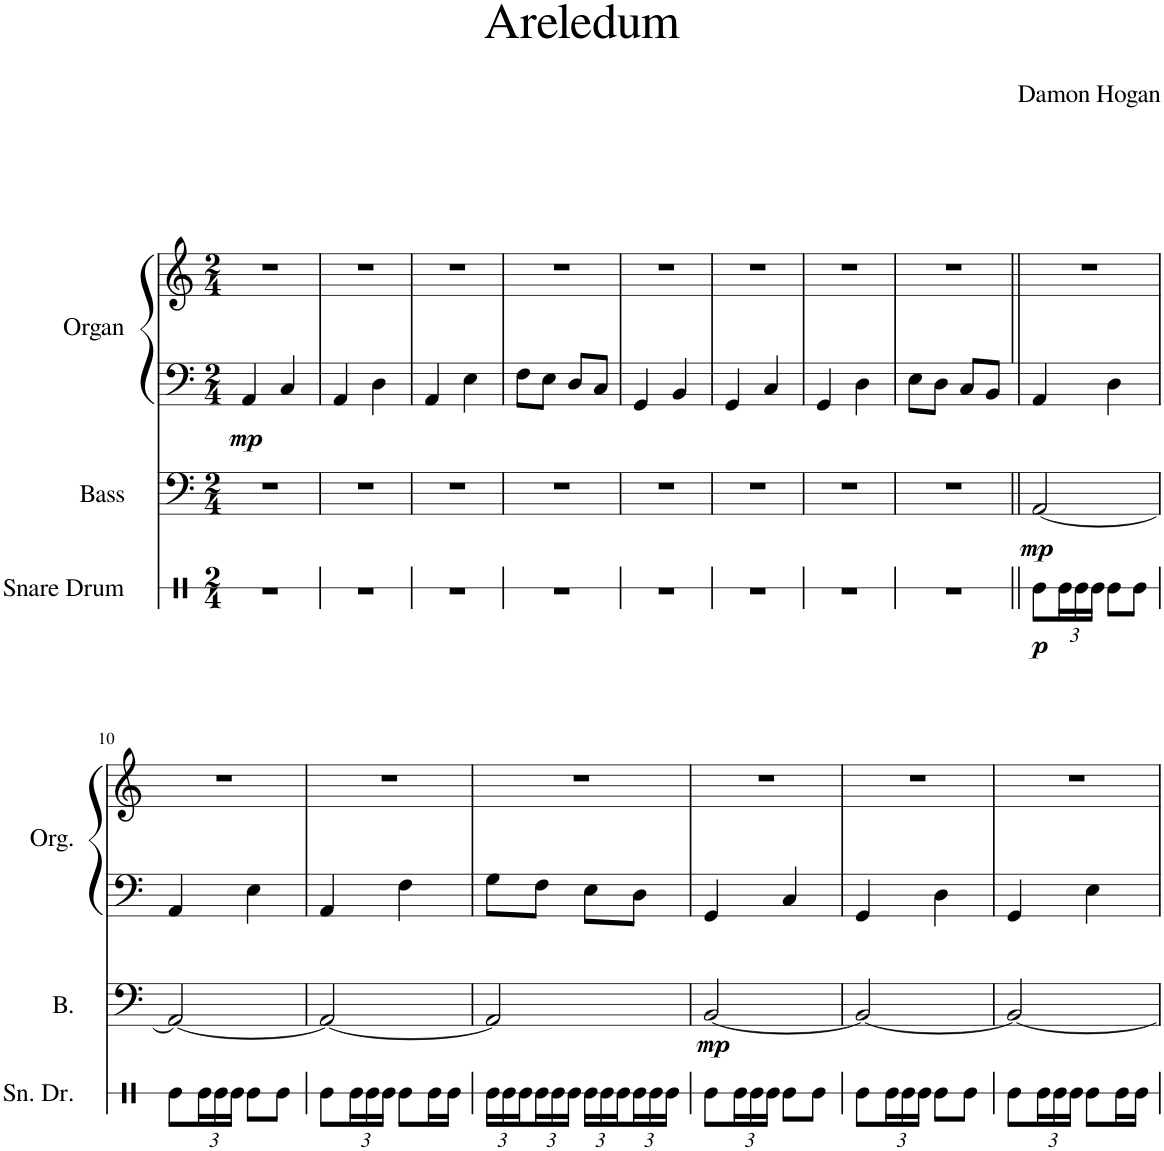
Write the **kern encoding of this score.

**kern	**dynam	**kern	**dynam	**kern	**kern	**dynam
*part3	*part3	*part2	*part2	*part1	*part1	*part1
*staff4	*staff4	*staff3	*staff3	*staff2	*staff1	*staff1/2
*I"Snare Drum	*	*I"Bass	*	*I"Organ	*	*
*I'Sn. Dr.	*	*I'B.	*	*I'Org.	*	*
*stria1	*	*	*	*	*	*
*clefX	*	*clefF4	*	*clefF4	*clefG2	*
*k[]	*	*k[]	*	*k[]	*k[]	*
*M2/4	*	*M2/4	*	*M2/4	*M2/4	*
=1	=1	=1	=1	=1	=1	=1
!	!	!	!	!	!	!LO:DY:b=2
2r	.	2r	.	4AA/	2r	mp
.	.	.	.	4C/	.	.
=2	=2	=2	=2	=2	=2	=2
2r	.	2r	.	4AA/	2r	.
.	.	.	.	4D\	.	.
=3	=3	=3	=3	=3	=3	=3
2r	.	2r	.	4AA/	2r	.
.	.	.	.	4E\	.	.
=4	=4	=4	=4	=4	=4	=4
2r	.	2r	.	8F\L	2r	.
.	.	.	.	8E\J	.	.
.	.	.	.	8D/L	.	.
.	.	.	.	8C/J	.	.
=5	=5	=5	=5	=5	=5	=5
2r	.	2r	.	4GG/	2r	.
.	.	.	.	4BB/	.	.
=6	=6	=6	=6	=6	=6	=6
2r	.	2r	.	4GG/	2r	.
.	.	.	.	4C/	.	.
=7	=7	=7	=7	=7	=7	=7
2r	.	2r	.	4GG/	2r	.
.	.	.	.	4D\	.	.
=8	=8	=8	=8	=8	=8	=8
2r	.	2r	.	8E\L	2r	.
.	.	.	.	8D\J	.	.
.	.	.	.	8C/L	.	.
.	.	.	.	8BB/J	.	.
=9||	=9||	=9||	=9||	=9||	=9||	=9||
!	!LO:DY:b	!	!LO:DY:b	!	!	!
8Re\L	p	[2AA/	mp	4AA/	2r	.
*Xbrackettup	*	*	*	*	*	*
24Re\L	.	.	.	.	.	.
24Re\	.	.	.	.	.	.
24Re\JJ	.	.	.	.	.	.
8Re\L	.	.	.	4D\	.	.
8Re\J	.	.	.	.	.	.
!!LO:LB:g=z
=10	=10	=10	=10	=10	=10	=10
8Re\L	.	2AA/_	.	4AA/	2r	.
24Re\L	.	.	.	.	.	.
24Re\	.	.	.	.	.	.
24Re\JJ	.	.	.	.	.	.
8Re\L	.	.	.	4E\	.	.
8Re\J	.	.	.	.	.	.
=11	=11	=11	=11	=11	=11	=11
8Re\L	.	2AA/_	.	4AA/	2r	.
24Re\L	.	.	.	.	.	.
24Re\	.	.	.	.	.	.
24Re\JJ	.	.	.	.	.	.
8Re\L	.	.	.	4F\	.	.
16Re\L	.	.	.	.	.	.
16Re\JJ	.	.	.	.	.	.
=12	=12	=12	=12	=12	=12	=12
24Re\LL	.	2AA/]	.	8G\L	2r	.
24Re\	.	.	.	.	.	.
24Re\	.	.	.	.	.	.
24Re\	.	.	.	8F\J	.	.
24Re\	.	.	.	.	.	.
24Re\JJ	.	.	.	.	.	.
24Re\LL	.	.	.	8E\L	.	.
24Re\	.	.	.	.	.	.
24Re\	.	.	.	.	.	.
24Re\	.	.	.	8D\J	.	.
24Re\	.	.	.	.	.	.
24Re\JJ	.	.	.	.	.	.
=13	=13	=13	=13	=13	=13	=13
!	!	!	!LO:DY:b	!	!	!
8Re\L	.	[2BB/	mp	4GG/	2r	.
24Re\L	.	.	.	.	.	.
24Re\	.	.	.	.	.	.
24Re\JJ	.	.	.	.	.	.
8Re\L	.	.	.	4C/	.	.
8Re\J	.	.	.	.	.	.
=14	=14	=14	=14	=14	=14	=14
8Re\L	.	2BB/_	.	4GG/	2r	.
24Re\L	.	.	.	.	.	.
24Re\	.	.	.	.	.	.
24Re\JJ	.	.	.	.	.	.
8Re\L	.	.	.	4D\	.	.
8Re\J	.	.	.	.	.	.
=15	=15	=15	=15	=15	=15	=15
8Re\L	.	2BB/_	.	4GG/	2r	.
24Re\L	.	.	.	.	.	.
24Re\	.	.	.	.	.	.
24Re\JJ	.	.	.	.	.	.
8Re\L	.	.	.	4E\	.	.
16Re\L	.	.	.	.	.	.
16Re\JJ	.	.	.	.	.	.
=	=	=	=	=	=	=
*-	*-	*-	*-	*-	*-	*-
